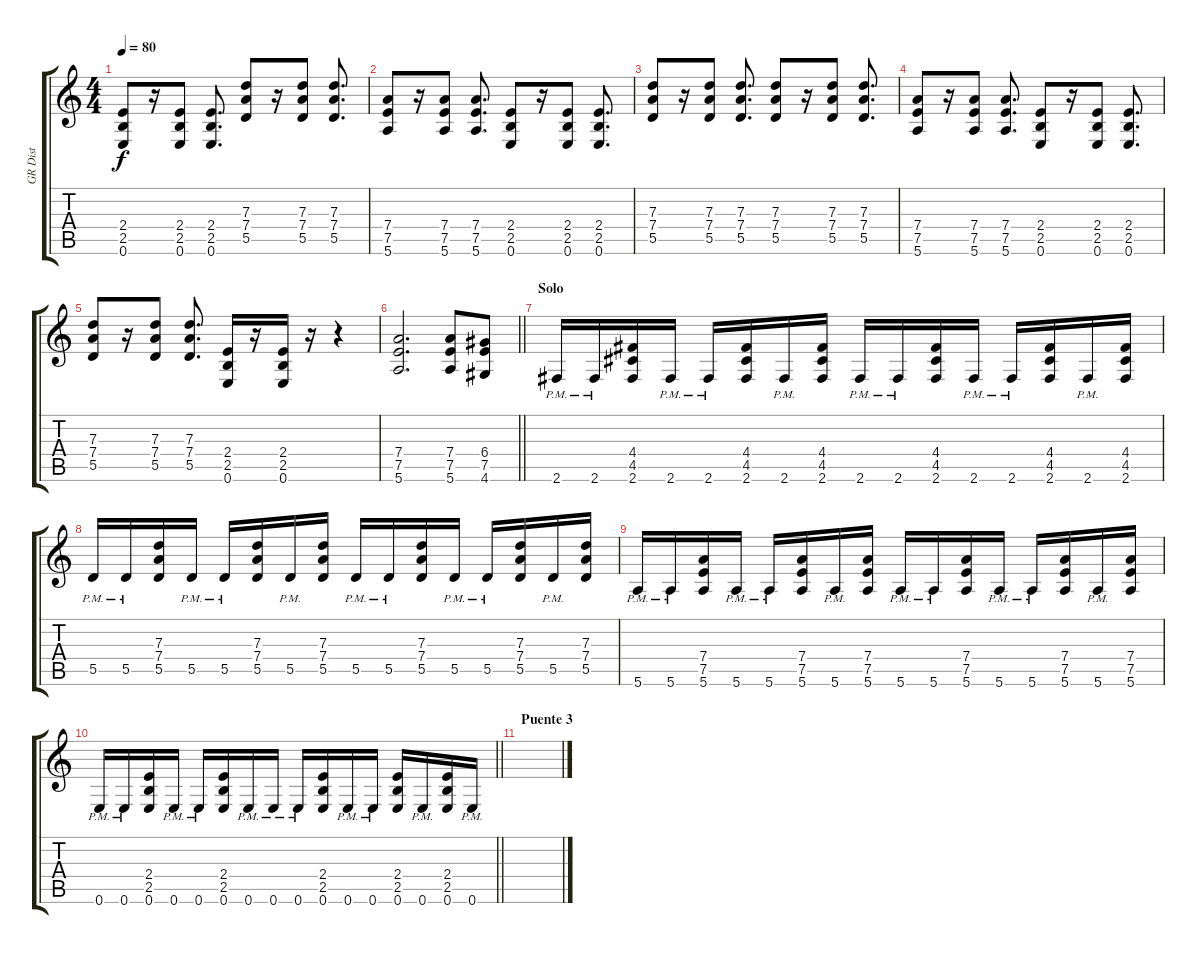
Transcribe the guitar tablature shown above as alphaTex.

\track ("GR Dist" "GR Dist") {instrument overdrivenguitar}
\staff {score tabs}
\tuning (E4 B3 G3 D3 A2 E2) {hide}
\ts (4 4)
\tempo 80
\clef g2
\ks c
(2.4 2.5 0.6).8{dy f} r.16 (2.4 2.5 0.6).8 (2.4 2.5 0.6).8{d} (7.3 7.4 5.5).8 r.16 (7.3 7.4 5.5).8 (7.3 7.4 5.5).8{d} |
(7.4 7.5 5.6).8 r.16 (7.4 7.5 5.6).8 (7.4 7.5 5.6).8{d} (2.4 2.5 0.6).8 r.16 (2.4 2.5 0.6).8 (2.4 2.5 0.6).8{d} |
(7.3 7.4 5.5).8 r.16 (7.3 7.4 5.5).8 (7.3 7.4 5.5).8{d} (7.3 7.4 5.5).8 r.16 (7.3 7.4 5.5).8 (7.3 7.4 5.5).8{d} |
(7.4 7.5 5.6).8 r.16 (7.4 7.5 5.6).8 (7.4 7.5 5.6).8{d} (2.4 2.5 0.6).8 r.16 (2.4 2.5 0.6).8 (2.4 2.5 0.6).8{d} |
(7.3 7.4 5.5).8 r.16 (7.3 7.4 5.5).8 (7.3 7.4 5.5).8{d} (2.4 2.5 0.6).16 r.16 (2.4 2.5 0.6).16 r.16 r.4 |
\barLineRight lightlight
(7.4 7.5 5.6).2{d} (7.4 7.5 5.6).8 (6.4 7.5 4.6).8 |
\section ("" "Solo")
2.6{pm}.16 2.6{pm}.16 (4.4 4.5 2.6).16 2.6{pm}.16 2.6{pm}.16 (4.4 4.5 2.6).16 2.6{pm}.16 (4.4 4.5 2.6).16 2.6{pm}.16 2.6{pm}.16 (4.4 4.5 2.6).16 2.6{pm}.16 2.6{pm}.16 (4.4 4.5 2.6).16 2.6{pm}.16 (4.4 4.5 2.6).16 |
5.5{pm}.16 5.5{pm}.16 (7.3 7.4 5.5).16 5.5{pm}.16 5.5{pm}.16 (7.3 7.4 5.5).16 5.5{pm}.16 (7.3 7.4 5.5).16 5.5{pm}.16 5.5{pm}.16 (7.3 7.4 5.5).16 5.5{pm}.16 5.5{pm}.16 (7.3 7.4 5.5).16 5.5{pm}.16 (7.3 7.4 5.5).16 |
5.6{pm}.16 5.6{pm}.16 (7.4 7.5 5.6).16 5.6{pm}.16 5.6{pm}.16 (7.4 7.5 5.6).16 5.6{pm}.16 (7.4 7.5 5.6).16 5.6{pm}.16 5.6{pm}.16 (7.4 7.5 5.6).16 5.6{pm}.16 5.6{pm}.16 (7.4 7.5 5.6).16 5.6{pm}.16 (7.4 7.5 5.6).16 |
\barLineRight lightlight
0.6{pm}.16 0.6{pm}.16 (2.4 2.5 0.6).16 0.6{pm}.16 0.6{pm}.16 (2.4 2.5 0.6).16 0.6{pm}.16 0.6{pm}.16 0.6{pm}.16 (2.4 2.5 0.6).16 0.6{pm}.16 0.6{pm}.16 (2.4 2.5 0.6).16 0.6{pm}.16 (2.4 2.5 0.6).16 0.6{pm}.16 |
\section ("" "Puente 3")
